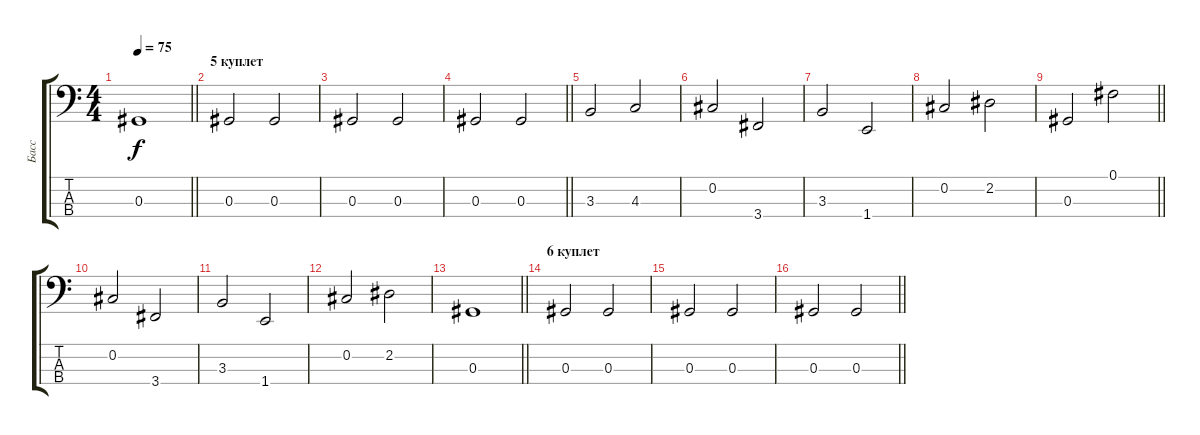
\track ("Басс" "Басс") {instrument electricbassfinger}
\staff {score tabs}
\tuning (Gb2 Db2 Ab1 Eb1) {hide}
\ts (4 4)
\tempo 75
\clef f4
\barLineRight lightlight
\ks c
0.3.1{dy f} |
\section ("" "5 куплет")
0.3.2 0.3.2 |
0.3.2 0.3.2 |
\barLineRight lightlight
0.3.2 0.3.2 |
3.3.2 4.3.2 |
0.2.2 3.4.2 |
3.3.2 1.4.2 |
0.2.2 2.2.2 |
\barLineRight lightlight
0.3.2 0.1.2 |
0.2.2 3.4.2 |
3.3.2 1.4.2 |
0.2.2 2.2.2 |
\barLineRight lightlight
0.3.1 |
\section ("" "6 куплет")
0.3.2 0.3.2 |
0.3.2 0.3.2 |
\barLineRight lightlight
0.3.2 0.3.2
